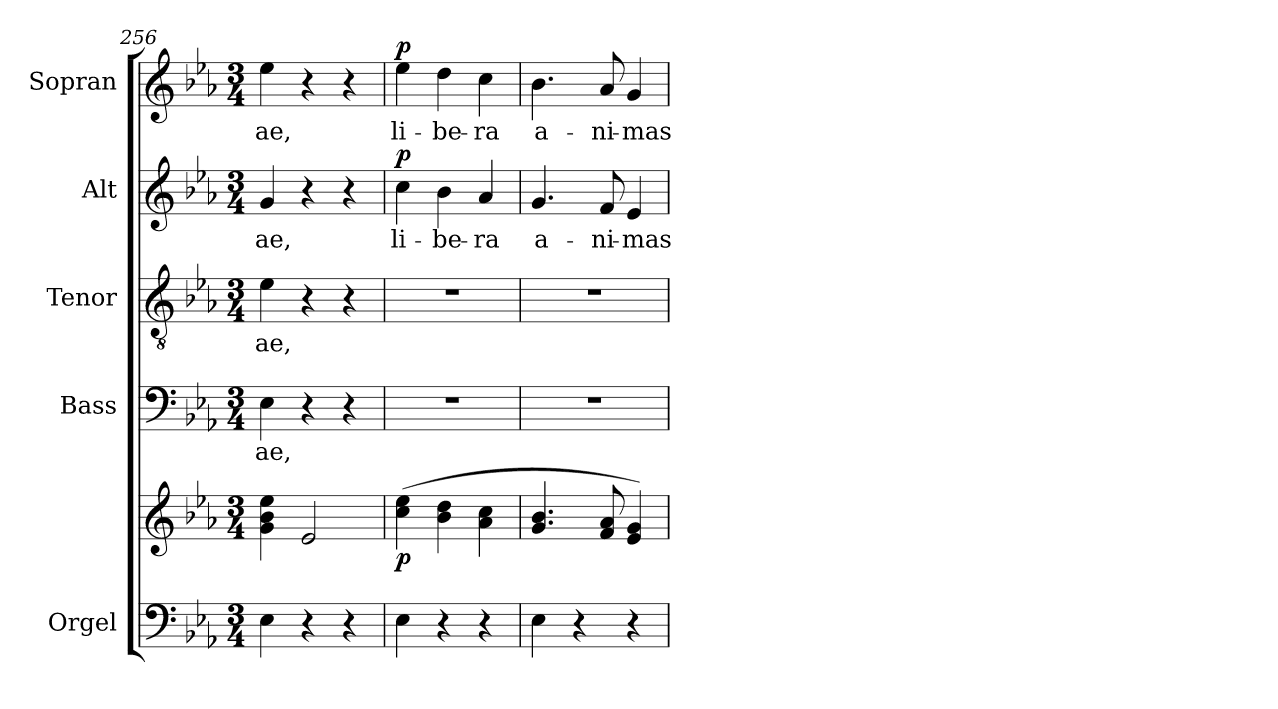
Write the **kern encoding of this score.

**kern	**kern	**dynam	**kern	**text	**kern	**text	**kern	**text	**dynam	**kern	**text	**dynam
*part5	*part5	*part5	*part4	*part4	*part3	*part3	*part2	*part2	*part2	*part1	*part1	*part1
*staff6	*staff5	*staff5/6	*staff4	*staff4	*staff3	*staff3	*staff2	*staff2	*staff2	*staff1	*staff1	*staff1
*I"Orgel	*	*	*I"Bass	*	*I"Tenor	*	*I"Alt	*	*	*I"Sopran	*	*
*I'Org.	*	*	*I'B.	*	*I'T.	*	*I'A.	*	*	*I'S.	*	*
*clefF4	*clefG2	*	*clefF4	*	*clefGv2	*	*clefG2	*	*	*clefG2	*	*
*k[b-e-a-]	*k[b-e-a-]	*	*k[b-e-a-]	*	*k[b-e-a-]	*	*k[b-e-a-]	*	*	*k[b-e-a-]	*	*
*E-:	*E-:	*	*E-:	*	*E-:	*	*E-:	*	*	*E-:	*	*
*M3/4	*M3/4	*	*M3/4	*	*M3/4	*	*M3/4	*	*	*M3/4	*	*
=256	=256	=256	=256	=256	=256	=256	=256	=256	=256	=256	=256	=256
!	!	!	!	!LO:LY:b	!	!LO:LY:b	!	!LO:LY:b	!	!	!LO:LY:b	!
4E-\	4g\ 4b-\ 4ee-\	.	4E-\	-ae,	4e-\	-ae,	4g/	-ae,	.	4ee-\	-ae,	.
4r	2e-/	.	4r	.	4r	.	4r	.	.	4r	.	.
4r	.	.	4r	.	4r	.	4r	.	.	4r	.	.
=257	=257	=257	=257	=257	=257	=257	=257	=257	=257	=257	=257	=257
!	!	!LO:DY:b	!	!	!	!	!	!LO:LY:b	!LO:DY:a	!	!LO:LY:b	!LO:DY:a
4E-\	(>4cc\ 4ee-\	p	2.r	.	2.r	.	4cc\	li-	p	4ee-\	li-	p
!	!	!	!	!	!	!	!	!LO:LY:b	!	!	!LO:LY:b	!
4r	4b-\ 4dd\	.	.	.	.	.	4b-\	-be-	.	4dd\	-be-	.
!	!	!	!	!	!	!	!	!LO:LY:b	!	!	!LO:LY:b	!
4r	4a-\ 4cc\	.	.	.	.	.	4a-/	-ra	.	4cc\	-ra	.
=258	=258	=258	=258	=258	=258	=258	=258	=258	=258	=258	=258	=258
!	!	!	!	!	!	!	!	!LO:LY:b	!	!	!LO:LY:b	!
4E-\	4.g/ 4.b-/	.	2.r	.	2.r	.	4.g/	a-	.	4.b-\	a-	.
4r	.	.	.	.	.	.	.	.	.	.	.	.
!	!	!	!	!	!	!	!	!LO:LY:b	!	!	!LO:LY:b	!
.	8f/ 8a-/	.	.	.	.	.	8f/	-ni-	.	8a-/	-ni-	.
!	!	!	!	!	!	!	!	!LO:LY:b	!	!	!LO:LY:b	!
4r	4e-/ 4g/)	.	.	.	.	.	4e-/	-mas	.	4g/	-mas	.
=	=	=	=	=	=	=	=	=	=	=	=	=
*-	*-	*-	*-	*-	*-	*-	*-	*-	*-	*-	*-	*-
